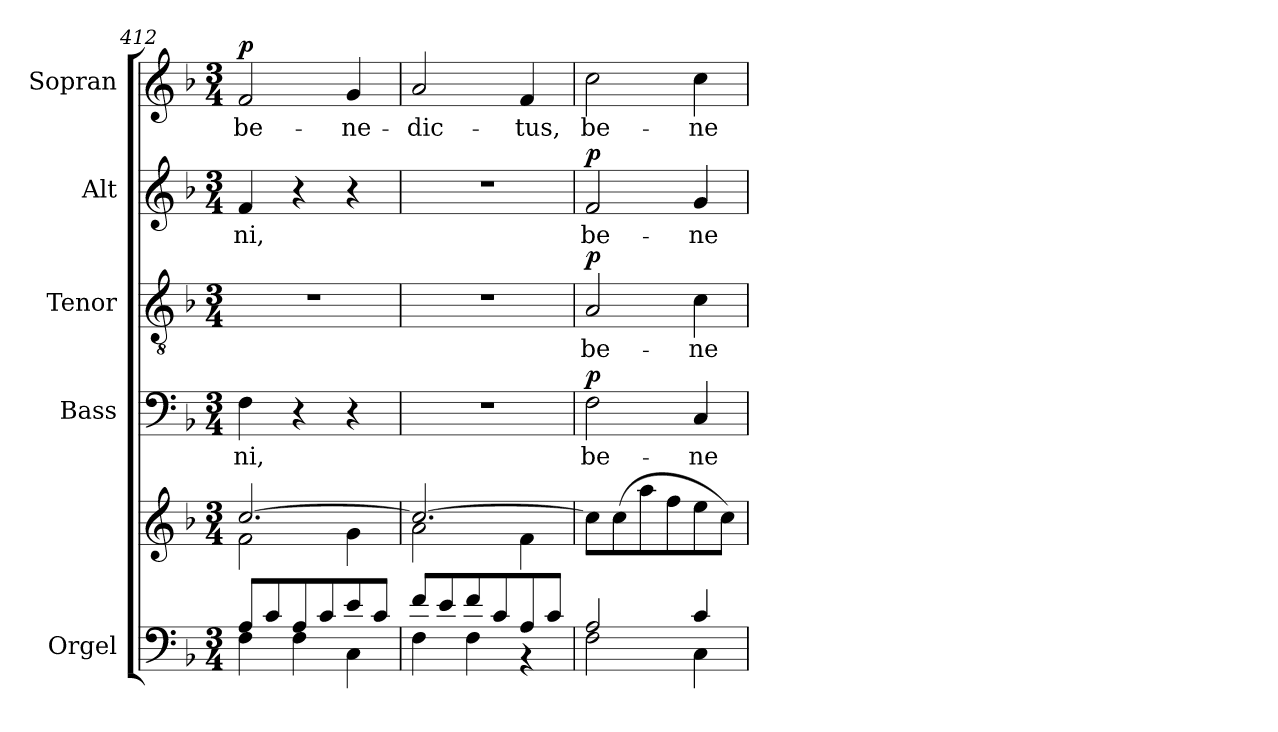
**kern	**kern	**kern	**text	**dynam	**kern	**text	**dynam	**kern	**text	**dynam	**kern	**text	**dynam
*part5	*part5	*part4	*part4	*part4	*part3	*part3	*part3	*part2	*part2	*part2	*part1	*part1	*part1
*staff6	*staff5	*staff4	*staff4	*staff4	*staff3	*staff3	*staff3	*staff2	*staff2	*staff2	*staff1	*staff1	*staff1
*I"Orgel	*	*I"Bass	*	*	*I"Tenor	*	*	*I"Alt	*	*	*I"Sopran	*	*
*I'Org.	*	*I'B.	*	*	*I'T.	*	*	*I'A.	*	*	*I'S.	*	*
*clefF4	*clefG2	*clefF4	*	*	*clefGv2	*	*	*clefG2	*	*	*clefG2	*	*
*k[b-]	*k[b-]	*k[b-]	*	*	*k[b-]	*	*	*k[b-]	*	*	*k[b-]	*	*
*F:	*F:	*F:	*	*	*F:	*	*	*F:	*	*	*F:	*	*
*M3/4	*M3/4	*M3/4	*	*	*M3/4	*	*	*M3/4	*	*	*M3/4	*	*
=412	=412	=412	=412	=412	=412	=412	=412	=412	=412	=412	=412	=412	=412
*^	*^	*	*	*	*	*	*	*	*	*	*	*	*
!	!	!	!	!	!LO:LY:b	!	!	!	!	!	!LO:LY:b	!	!	!LO:LY:b	!LO:DY:a
8A/L	4F\	[>2.cc/	2f\	4F\	-ni,	.	2.r	.	.	4f/	-ni,	.	2f/	be-	p
8c/	.	.	.	.	.	.	.	.	.	.	.	.	.	.	.
8A/	4F\	.	.	4r	.	.	.	.	.	4r	.	.	.	.	.
8c/	.	.	.	.	.	.	.	.	.	.	.	.	.	.	.
!	!	!	!	!	!	!	!	!	!	!	!	!	!	!LO:LY:b	!
8e/	4C\	.	4g\	4r	.	.	.	.	.	4r	.	.	4g/	-ne-	.
8c/J	.	.	.	.	.	.	.	.	.	.	.	.	.	.	.
=413	=413	=413	=413	=413	=413	=413	=413	=413	=413	=413	=413	=413	=413	=413	=413
!	!	!	!	!	!	!	!	!	!	!	!	!	!	!LO:LY:b	!
8f/L	4F\	2.cc/_	2a\	2.r	.	.	2.r	.	.	2.r	.	.	2a/	-dic-	.
8e/	.	.	.	.	.	.	.	.	.	.	.	.	.	.	.
8f/	4F\	.	.	.	.	.	.	.	.	.	.	.	.	.	.
8c/	.	.	.	.	.	.	.	.	.	.	.	.	.	.	.
!	!	!	!	!	!	!	!	!	!	!	!	!	!	!LO:LY:b	!
8A/	4rAA	.	4f\	.	.	.	.	.	.	.	.	.	4f/	-tus,	.
8c/J	.	.	.	.	.	.	.	.	.	.	.	.	.	.	.
*	*	*v	*v	*	*	*	*	*	*	*	*	*	*	*	*
=414	=414	=414	=414	=414	=414	=414	=414	=414	=414	=414	=414	=414	=414	=414
!	!	!	!	!LO:LY:b	!LO:DY:a	!	!LO:LY:b	!LO:DY:a	!	!LO:LY:b	!LO:DY:a	!	!LO:LY:b	!
2A/	2F\	8cc\L]	2F\	be-	p	2A/	be-	p	2f/	be-	p	2cc\	be-	.
.	.	(>8cc\	.	.	.	.	.	.	.	.	.	.	.	.
.	.	8aa\	.	.	.	.	.	.	.	.	.	.	.	.
.	.	8ff\	.	.	.	.	.	.	.	.	.	.	.	.
!	!	!	!	!LO:LY:b	!	!	!LO:LY:b	!	!	!LO:LY:b	!	!	!LO:LY:b	!
4c/	4C\	8ee\	4C/	-ne-	.	4c\	-ne-	.	4g/	-ne-	.	4cc\	-ne-	.
.	.	8cc\J)	.	.	.	.	.	.	.	.	.	.	.	.
*v	*v	*	*	*	*	*	*	*	*	*	*	*	*	*
=	=	=	=	=	=	=	=	=	=	=	=	=	=
*-	*-	*-	*-	*-	*-	*-	*-	*-	*-	*-	*-	*-	*-
